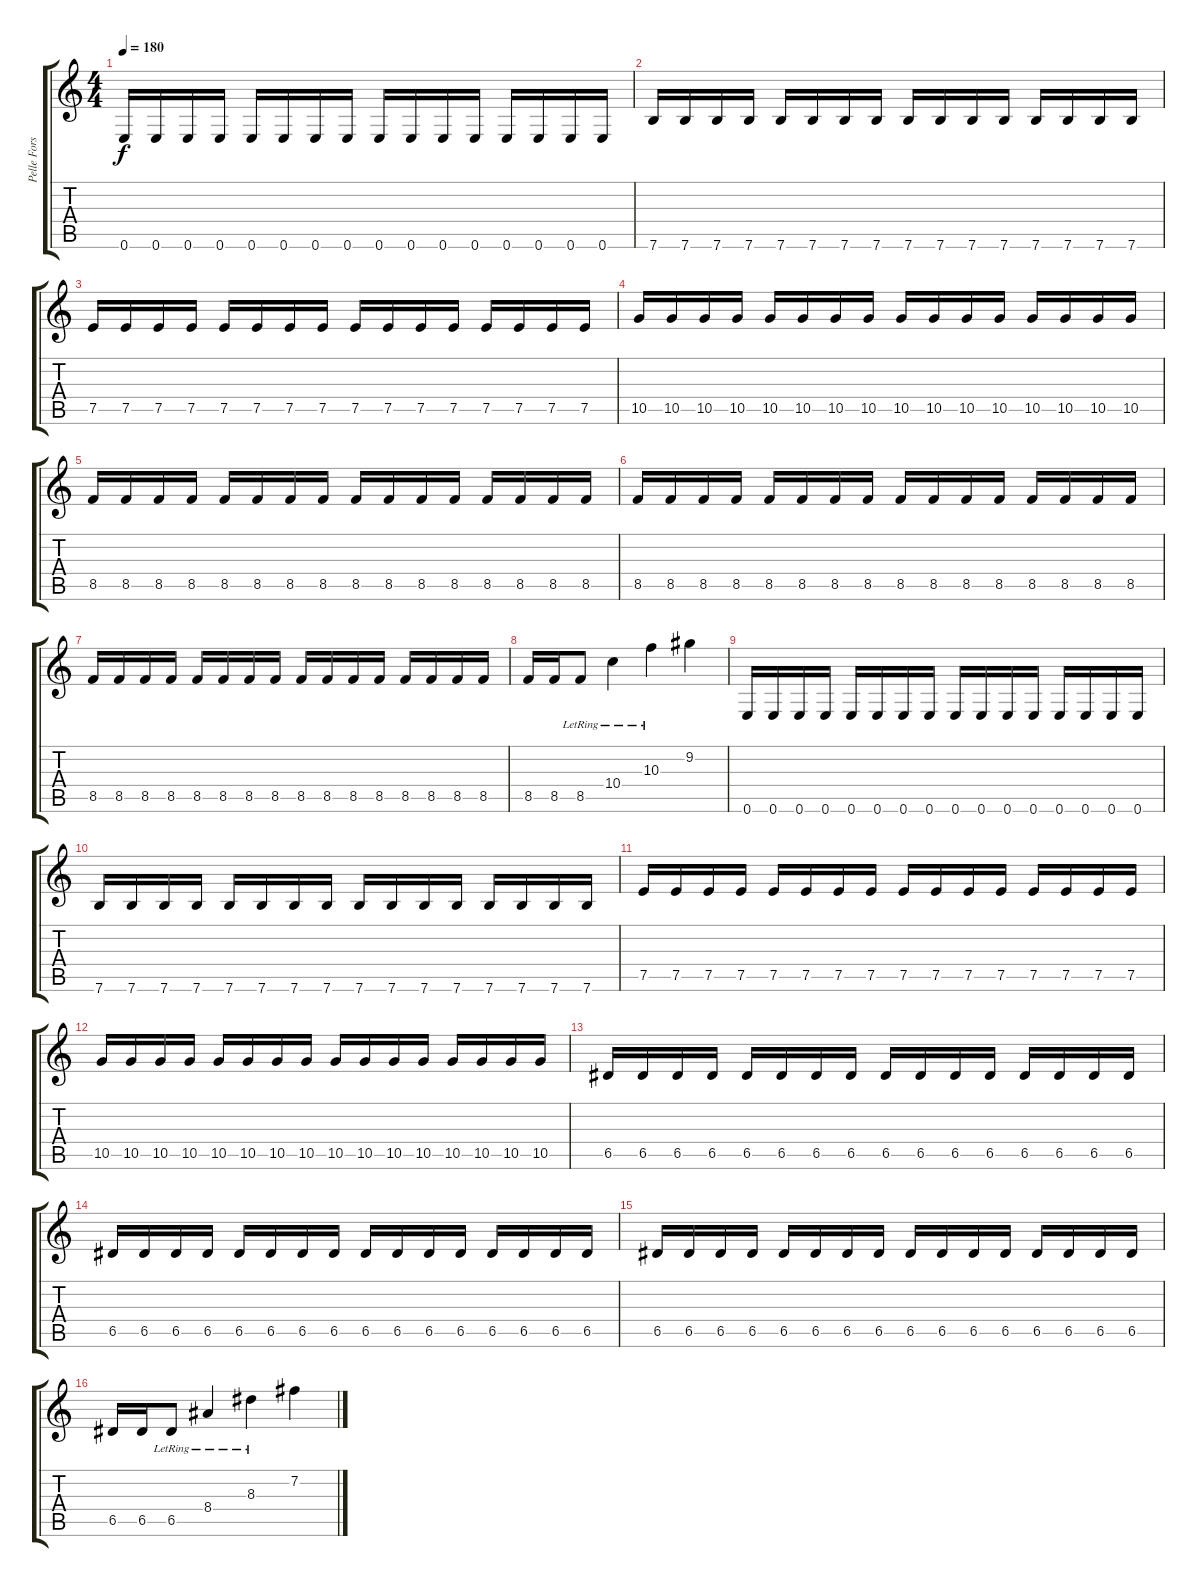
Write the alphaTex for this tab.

\track ("Pelle Forsberg" "Pelle Fors") {instrument distortionguitar}
\staff {score tabs}
\tuning (E4 B3 G3 D3 A2 E2) {hide}
\ts (4 4)
\tempo 180
\clef g2
\ks c
0.6.16{dy f} 0.6.16 0.6.16 0.6.16 0.6.16 0.6.16 0.6.16 0.6.16 0.6.16 0.6.16 0.6.16 0.6.16 0.6.16 0.6.16 0.6.16 0.6.16 |
7.6.16 7.6.16 7.6.16 7.6.16 7.6.16 7.6.16 7.6.16 7.6.16 7.6.16 7.6.16 7.6.16 7.6.16 7.6.16 7.6.16 7.6.16 7.6.16 |
7.5.16 7.5.16 7.5.16 7.5.16 7.5.16 7.5.16 7.5.16 7.5.16 7.5.16 7.5.16 7.5.16 7.5.16 7.5.16 7.5.16 7.5.16 7.5.16 |
10.5.16 10.5.16 10.5.16 10.5.16 10.5.16 10.5.16 10.5.16 10.5.16 10.5.16 10.5.16 10.5.16 10.5.16 10.5.16 10.5.16 10.5.16 10.5.16 |
8.5.16 8.5.16 8.5.16 8.5.16 8.5.16 8.5.16 8.5.16 8.5.16 8.5.16 8.5.16 8.5.16 8.5.16 8.5.16 8.5.16 8.5.16 8.5.16 |
8.5.16 8.5.16 8.5.16 8.5.16 8.5.16 8.5.16 8.5.16 8.5.16 8.5.16 8.5.16 8.5.16 8.5.16 8.5.16 8.5.16 8.5.16 8.5.16 |
8.5.16 8.5.16 8.5.16 8.5.16 8.5.16 8.5.16 8.5.16 8.5.16 8.5.16 8.5.16 8.5.16 8.5.16 8.5.16 8.5.16 8.5.16 8.5.16 |
8.5.16 8.5.16 8.5{lr}.8 10.4{lr}.4 10.3{lr}.4 9.2.4 |
0.6.16 0.6.16 0.6.16 0.6.16 0.6.16 0.6.16 0.6.16 0.6.16 0.6.16 0.6.16 0.6.16 0.6.16 0.6.16 0.6.16 0.6.16 0.6.16 |
7.6.16 7.6.16 7.6.16 7.6.16 7.6.16 7.6.16 7.6.16 7.6.16 7.6.16 7.6.16 7.6.16 7.6.16 7.6.16 7.6.16 7.6.16 7.6.16 |
7.5.16 7.5.16 7.5.16 7.5.16 7.5.16 7.5.16 7.5.16 7.5.16 7.5.16 7.5.16 7.5.16 7.5.16 7.5.16 7.5.16 7.5.16 7.5.16 |
10.5.16 10.5.16 10.5.16 10.5.16 10.5.16 10.5.16 10.5.16 10.5.16 10.5.16 10.5.16 10.5.16 10.5.16 10.5.16 10.5.16 10.5.16 10.5.16 |
6.5.16 6.5.16 6.5.16 6.5.16 6.5.16 6.5.16 6.5.16 6.5.16 6.5.16 6.5.16 6.5.16 6.5.16 6.5.16 6.5.16 6.5.16 6.5.16 |
6.5.16 6.5.16 6.5.16 6.5.16 6.5.16 6.5.16 6.5.16 6.5.16 6.5.16 6.5.16 6.5.16 6.5.16 6.5.16 6.5.16 6.5.16 6.5.16 |
6.5.16 6.5.16 6.5.16 6.5.16 6.5.16 6.5.16 6.5.16 6.5.16 6.5.16 6.5.16 6.5.16 6.5.16 6.5.16 6.5.16 6.5.16 6.5.16 |
6.5.16 6.5.16 6.5{lr}.8 8.4{lr}.4 8.3{lr}.4 7.2.4
